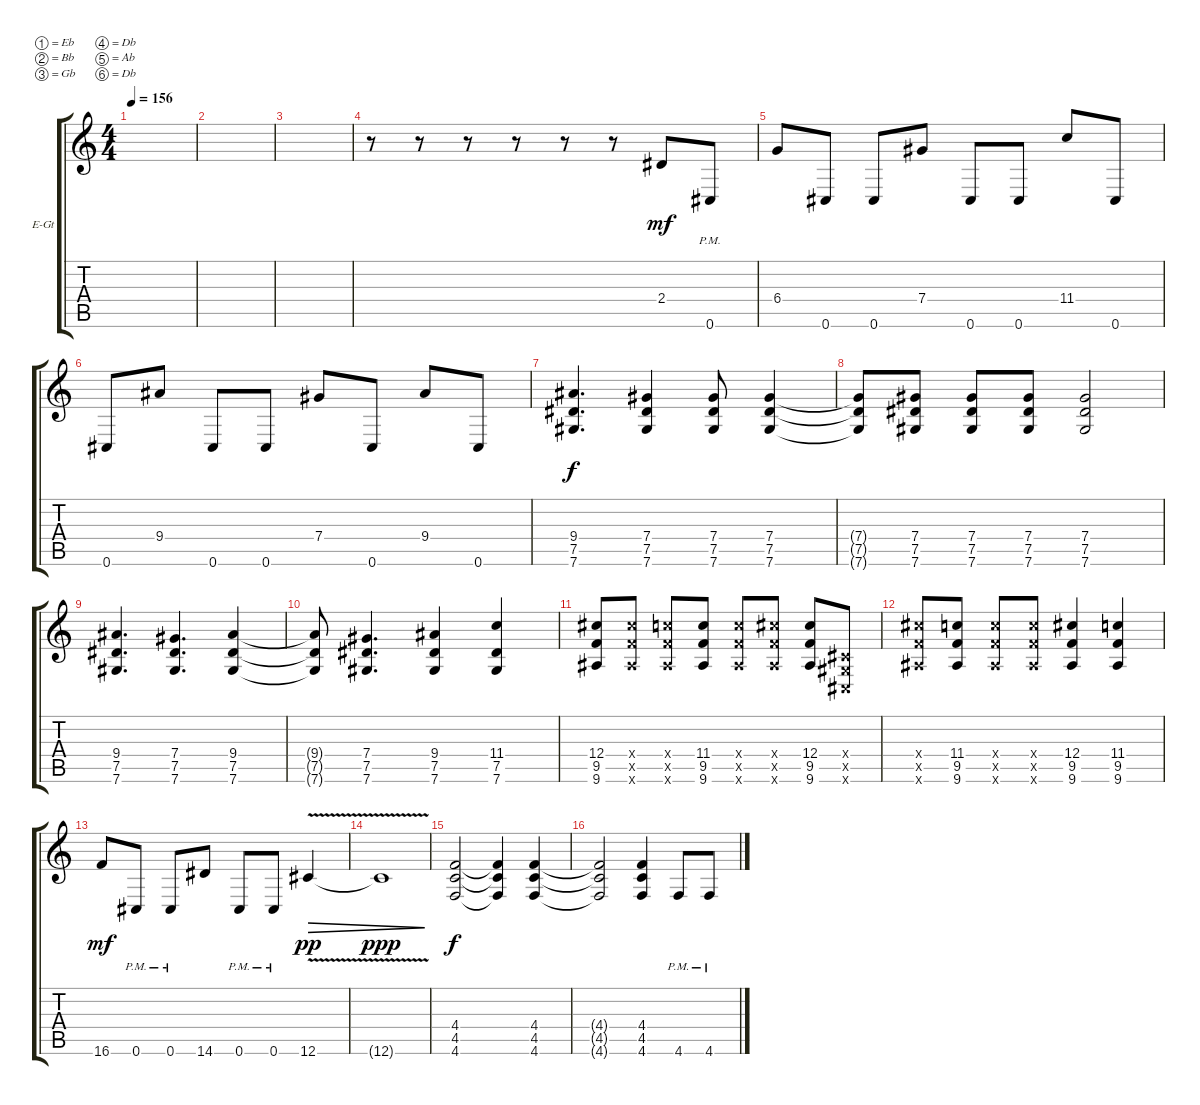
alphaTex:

\defaultSystemsLayout 4
\bracketExtendMode groupsimilarinstruments
\firstSystemTrackNameOrientation horizontal
\otherSystemsTrackNameOrientation horizontal
\track ("Vyacheslaw Browko" "E-Gt") {instrument distortionguitar}
\staff {score tabs}
\tuning (Eb4 Bb3 Gb3 Db3 Ab2 Db2)
\ts (4 4)
\tempo 156
\clef g2
\ks c
|
|
|
r.8 r.8 r.8 r.8 r.8 r.8 2.4.8{dy mf} 0.6{pm}.8 |
6.4.8 0.6.8 0.6.8 7.4.8 0.6.8 0.6.8 11.4.8 0.6.8 |
0.6.8 9.4.8 0.6.8 0.6.8 7.4.8 0.6.8 9.4.8 0.6.8 |
(9.4 7.5 7.6).4{d dy f} (7.4 7.5 7.6).4 (7.4 7.5 7.6).8 (7.4 7.5 7.6).4 |
(7.4{t} 7.5{t} 7.6{t}).8 (7.4 7.5 7.6).8 (7.6 7.4 7.5).8 (7.6 7.5 7.4).8 (7.6 7.4 7.5).2 |
(9.4 7.5 7.6).4{d} (7.4 7.5 7.6).4{d} (9.4 7.5 7.6).4 |
(9.4{t} 7.5{t} 7.6{t}).8 (7.4 7.5 7.6).4{d} (7.6 7.5 9.4).4 (7.6 7.5 11.4).4 |
(9.5 9.6 12.4).8 (9.5{x} 9.6{x} 12.4{x}).8 (9.5{x} 9.6{x} 11.4{x}).8 (9.5 9.6 11.4).8 (9.5{x} 9.6{x} 11.4{x}).8 (9.5{x} 9.6{x} 12.4{x}).8 (9.6 9.5 12.4).8 (0.4{x} 0.5{x} 0.6{x}).8 |
(9.5{x} 9.6{x} 12.4{x}).8 (9.5 9.6 11.4).8 (9.5{x} 9.6{x} 11.4{x}).8 (9.5{x} 9.6{x} 11.4{x}).8 (9.5 9.6 12.4).4 (9.5 9.6 11.4).4 |
16.6.8{dy mf} 0.6{pm}.8 0.6{pm}.8 14.6.8 0.6{pm}.8 0.6{pm}.8 12.6{v}.4{dec dy pp} |
12.6{t}.1{dec dy ppp} |
(4.5 4.4 4.6).2{dy f} (4.4{t} 4.5{t} 4.6{t}).4 (4.6 4.5 4.4).4 |
(4.4{t} 4.5{t} 4.6{t}).2 (4.6 4.5 4.4).4 4.6{pm}.8 4.6{pm}.8
